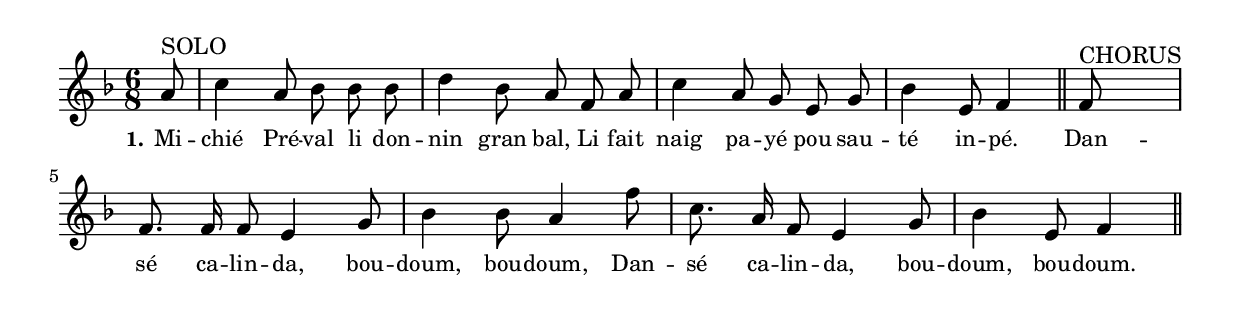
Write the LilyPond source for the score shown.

% 134.ly - Score sheet for "Calinda"
% Copyright (C) 2007  Marcus Brinkmann <marcus@gnu.org>
%
% This score sheet is free software; you can redistribute it and/or
% modify it under the terms of the Creative Commons Legal Code
% Attribution-ShareALike as published by Creative Commons; either
% version 2.0 of the License, or (at your option) any later version.
%
% This score sheet is distributed in the hope that it will be useful,
% but WITHOUT ANY WARRANTY; without even the implied warranty of
% MERCHANTABILITY or FITNESS FOR A PARTICULAR PURPOSE.  See the
% Creative Commons Legal Code Attribution-ShareALike for more details.
%
% You should have received a copy of the Creative Commons Legal Code
% Attribution-ShareALike along with this score sheet; if not, write to
% Creative Commons, 543 Howard Street, 5th Floor,
% San Francisco, CA 94105-3013  United States

\version "2.10.0"

%\header
%{
%  title = "Calinda"
%  composer = "trad."
%}

melody =
<<
     \context Voice
    {
	\set Staff.midiInstrument = "acoustic grand"
	\override Staff.VerticalAxisGroup #'minimum-Y-extent = #'(0 . 0)
	
	\autoBeamOff
	\tupletDown

	\time 6/8
	\clef violin
	\key f \major
	{
	    \partial 8 a'8^\markup { SOLO } | c''4 a'8 bes' bes' bes' |
	    d''4 bes'8 a' f' a' | c''4 a'8 g' e' g' |
	    bes'4 e'8 f'4 \bar "||"
	    f'8^\markup { CHORUS } | f'8. f'16 f'8 e'4 g'8 |
	    bes'4 bes'8 a'4 f''8 | c''8. a'16 f'8 e'4 g'8 |
	    bes'4 e'8 f'4 \bar "||"
	}
    }
    \lyricsto "" \new Lyrics
    {
        \override LyricText #'font-size = #0
        \override StanzaNumber #'font-size = #-1

	\set stanza = "1."
	Mi -- chié Pré -- val li don -- nin gran bal,
	Li fait naig pa -- yé pou sau -- té in -- pé.
	Dan -- sé ca -- lin -- da, bou -- doum, bou -- doum,
	Dan -- sé ca -- lin -- da, bou -- doum, bou -- doum.
    }
>>


\score
{
  \new Staff { \melody }

  \layout { indent = 0.0 }
}

\score
{
  \new Staff { \unfoldRepeats \melody }

  
  \midi {
    \context {
      \Score
      tempoWholesPerMinute = #(ly:make-moment 80 4)
      }
    }


}
